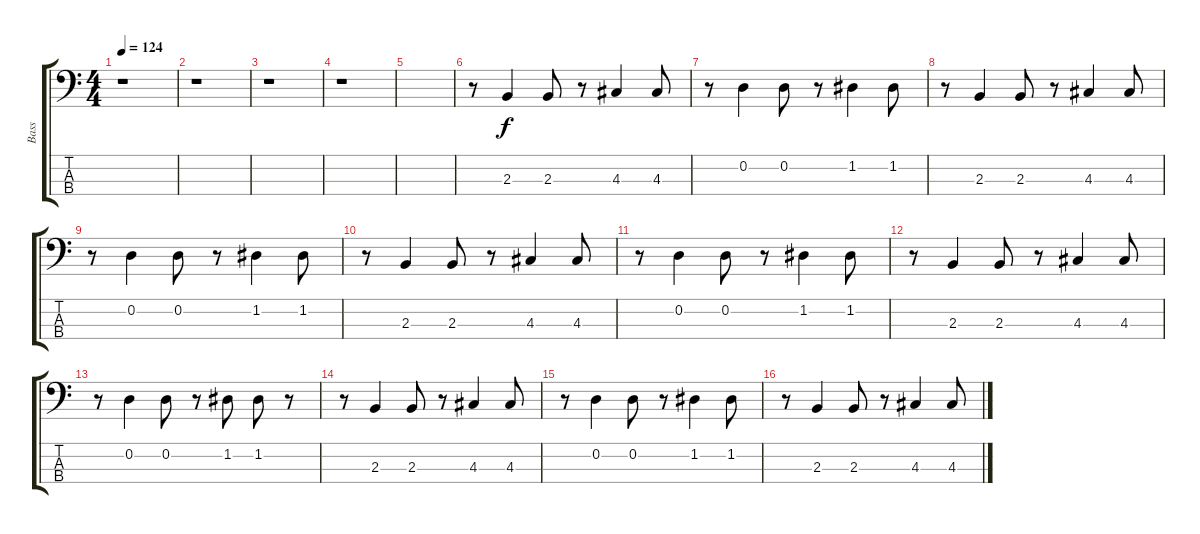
\track ("Bass" "Bass") {instrument electricbasspick}
\staff {score tabs}
\tuning (G2 D2 A1 E1) {hide}
\ts (4 4)
\tempo 124
\clef f4
\ks c
r.1{dy f} |
r.1 |
r.1 |
r.1 |
|
r.8 2.3.4 2.3.8 r.8 4.3.4 4.3.8 |
r.8 0.2.4 0.2.8 r.8 1.2.4 1.2.8 |
r.8 2.3.4 2.3.8 r.8 4.3.4 4.3.8 |
r.8 0.2.4 0.2.8 r.8 1.2.4 1.2.8 |
r.8 2.3.4 2.3.8 r.8 4.3.4 4.3.8 |
r.8 0.2.4 0.2.8 r.8 1.2.4 1.2.8 |
r.8 2.3.4 2.3.8 r.8 4.3.4 4.3.8 |
r.8 0.2.4 0.2.8 r.8 1.2.8 1.2.8 r.8 |
r.8 2.3.4 2.3.8 r.8 4.3.4 4.3.8 |
r.8 0.2.4 0.2.8 r.8 1.2.4 1.2.8 |
r.8 2.3.4 2.3.8 r.8 4.3.4 4.3.8
